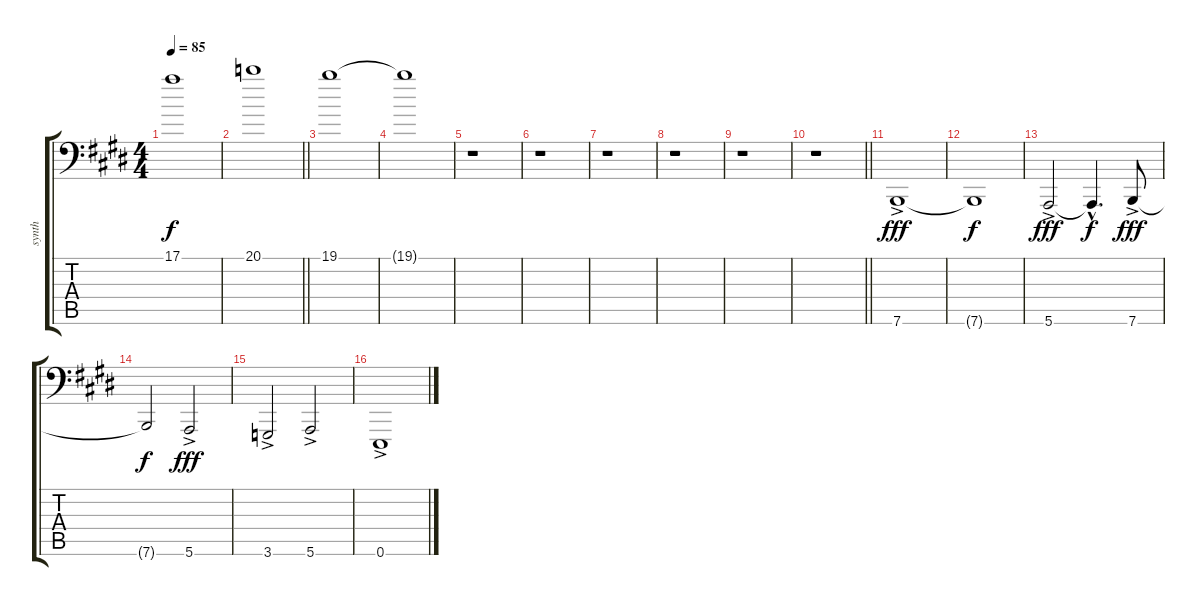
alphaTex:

\track ("synth" "synth") {instrument lead2sawtooth}
\staff {score tabs}
\tuning (E4 B3 G3 D3 A1 E1) {hide}
\ts (4 4)
\tempo 85
\clef f4
\ks e
17.1.1{dy f} |
\barLineRight lightlight
20.1.1 |
19.1.1{volume 0} |
19.1{t}.1 |
r.1 |
r.1 |
r.1 |
r.1 |
r.1 |
\barLineRight lightlight
r.1 |
7.6{ac}.1{dy fff volume 16} |
7.6{t}.1{dy f} |
5.6{ac}.2{dy fff} 5.6{hac t}.4{d dy f} 7.6{ac}.8{dy fff} |
7.6{t}.2{dy f} 5.6{ac}.2{dy fff} |
3.6{ac}.2 5.6{ac}.2 |
0.6{ac}.1
